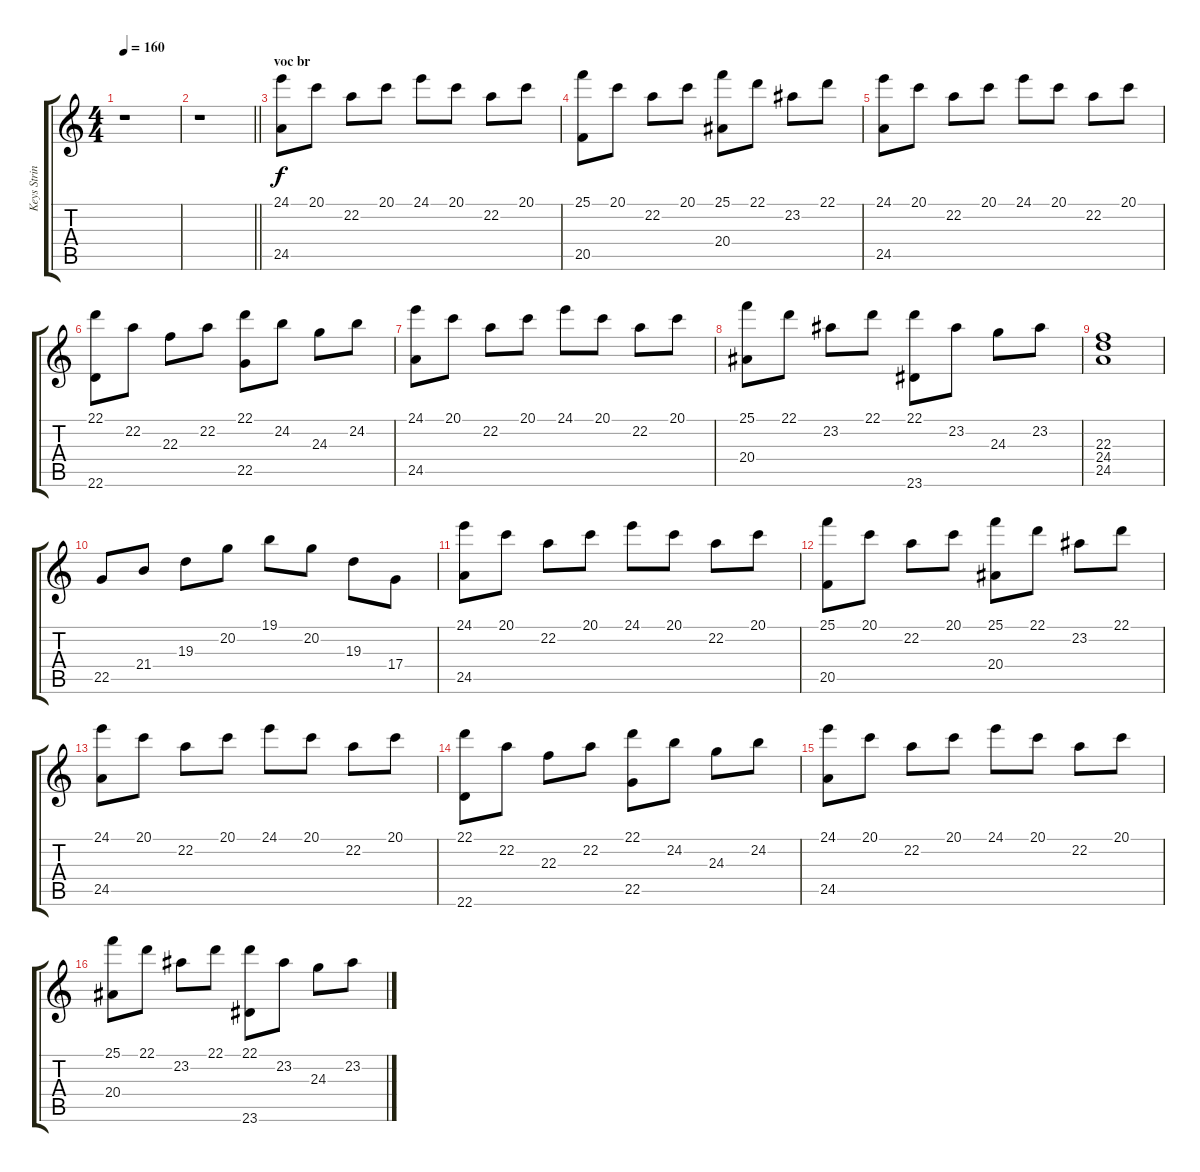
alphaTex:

\track ("Keys Strings 2" "Keys Strin") {instrument stringensemble1}
\staff {score tabs}
\tuning (E4 B3 G3 D3 A2 E2) {hide}
\ts (4 4)
\tempo 160
\clef g2
\ks c
r.1{dy f} |
\barLineRight lightlight
r.1 |
\section ("" "voc br")
(24.1 24.5).8 20.1.8 22.2.8 20.1.8 24.1.8 20.1.8 22.2.8 20.1.8 |
(25.1 20.5).8 20.1.8 22.2.8 20.1.8 (25.1 20.4).8 22.1.8 23.2.8 22.1.8 |
(24.1 24.5).8 20.1.8 22.2.8 20.1.8 24.1.8 20.1.8 22.2.8 20.1.8 |
(22.1 22.6).8 22.2.8 22.3.8 22.2.8 (22.1 22.5).8 24.2.8 24.3.8 24.2.8 |
(24.1 24.5).8 20.1.8 22.2.8 20.1.8 24.1.8 20.1.8 22.2.8 20.1.8 |
(25.1 20.4).8 22.1.8 23.2.8 22.1.8 (22.1 23.6).8 23.2.8 24.3.8 23.2.8 |
(22.3 24.4 24.5).1 |
22.5.8 21.4.8 19.3.8 20.2.8 19.1.8 20.2.8 19.3.8 17.4.8 |
(24.1 24.5).8 20.1.8 22.2.8 20.1.8 24.1.8 20.1.8 22.2.8 20.1.8 |
(25.1 20.5).8 20.1.8 22.2.8 20.1.8 (25.1 20.4).8 22.1.8 23.2.8 22.1.8 |
(24.1 24.5).8 20.1.8 22.2.8 20.1.8 24.1.8 20.1.8 22.2.8 20.1.8 |
(22.1 22.6).8 22.2.8 22.3.8 22.2.8 (22.1 22.5).8 24.2.8 24.3.8 24.2.8 |
(24.1 24.5).8 20.1.8 22.2.8 20.1.8 24.1.8 20.1.8 22.2.8 20.1.8 |
(25.1 20.4).8 22.1.8 23.2.8 22.1.8 (22.1 23.6).8 23.2.8 24.3.8 23.2.8
